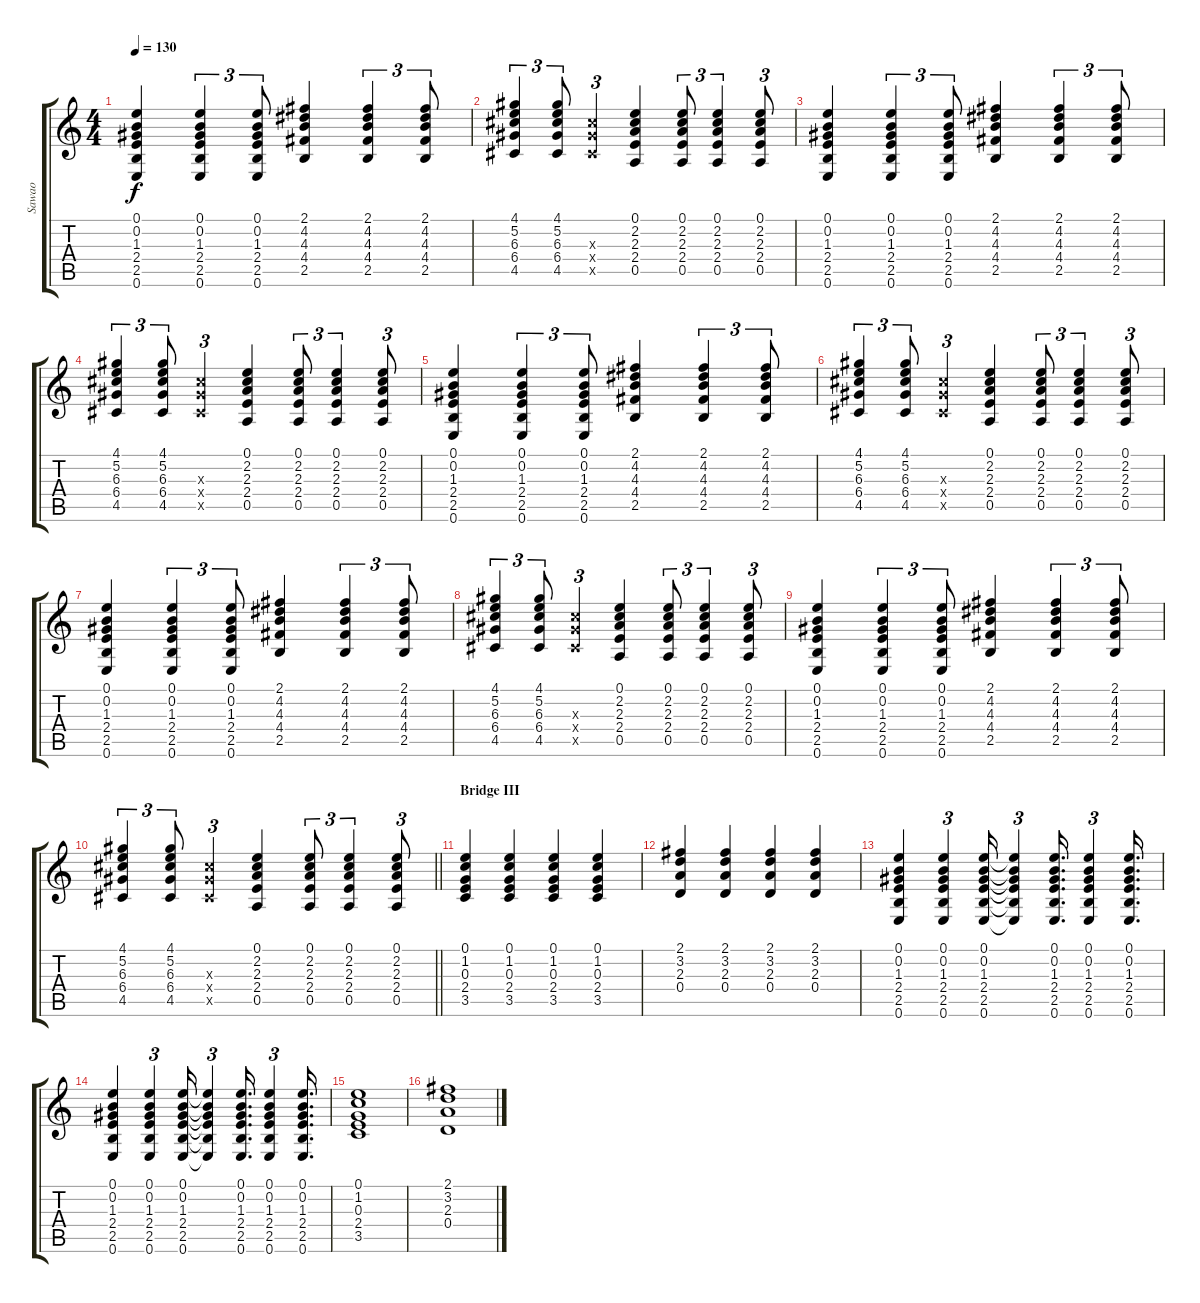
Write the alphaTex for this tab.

\track ("Sawao" "Sawao") {instrument distortionguitar}
\staff {score tabs}
\tuning (E4 B3 G3 D3 A2 E2) {hide}
\ts (4 4)
\tempo 130
\clef g2
\ks c
(0.1 0.2 1.3 2.4 2.5 0.6).4{dy f} (0.1 0.2 1.3 2.4 2.5 0.6).4{tu (3 2)} (0.1 0.2 1.3 2.4 2.5 0.6).8{tu (3 2)} (2.1 4.2 4.3 4.4 2.5).4 (2.1 4.2 4.3 4.4 2.5).4{tu (3 2)} (2.1 4.2 4.3 4.4 2.5).8{tu (3 2)} |
(4.1 5.2 6.3 6.4 4.5).4{tu (3 2)} (4.1 5.2 6.3 6.4 4.5).8{tu (3 2)} (6.3{x} 6.4{x} 4.5{x}).4{tu (3 2)} (0.1 2.2 2.3 2.4 0.5).4 (0.1 2.2 2.3 2.4 0.5).8{tu (3 2)} (0.1 2.2 2.3 2.4 0.5).4{tu (3 2)} (0.1 2.2 2.3 2.4 0.5).8{tu (3 2)} |
(0.1 0.2 1.3 2.4 2.5 0.6).4 (0.1 0.2 1.3 2.4 2.5 0.6).4{tu (3 2)} (0.1 0.2 1.3 2.4 2.5 0.6).8{tu (3 2)} (2.1 4.2 4.3 4.4 2.5).4 (2.1 4.2 4.3 4.4 2.5).4{tu (3 2)} (2.1 4.2 4.3 4.4 2.5).8{tu (3 2)} |
(4.1 5.2 6.3 6.4 4.5).4{tu (3 2)} (4.1 5.2 6.3 6.4 4.5).8{tu (3 2)} (6.3{x} 6.4{x} 4.5{x}).4{tu (3 2)} (0.1 2.2 2.3 2.4 0.5).4 (0.1 2.2 2.3 2.4 0.5).8{tu (3 2)} (0.1 2.2 2.3 2.4 0.5).4{tu (3 2)} (0.1 2.2 2.3 2.4 0.5).8{tu (3 2)} |
(0.1 0.2 1.3 2.4 2.5 0.6).4 (0.1 0.2 1.3 2.4 2.5 0.6).4{tu (3 2)} (0.1 0.2 1.3 2.4 2.5 0.6).8{tu (3 2)} (2.1 4.2 4.3 4.4 2.5).4 (2.1 4.2 4.3 4.4 2.5).4{tu (3 2)} (2.1 4.2 4.3 4.4 2.5).8{tu (3 2)} |
(4.1 5.2 6.3 6.4 4.5).4{tu (3 2)} (4.1 5.2 6.3 6.4 4.5).8{tu (3 2)} (6.3{x} 6.4{x} 4.5{x}).4{tu (3 2)} (0.1 2.2 2.3 2.4 0.5).4 (0.1 2.2 2.3 2.4 0.5).8{tu (3 2)} (0.1 2.2 2.3 2.4 0.5).4{tu (3 2)} (0.1 2.2 2.3 2.4 0.5).8{tu (3 2)} |
(0.1 0.2 1.3 2.4 2.5 0.6).4 (0.1 0.2 1.3 2.4 2.5 0.6).4{tu (3 2)} (0.1 0.2 1.3 2.4 2.5 0.6).8{tu (3 2)} (2.1 4.2 4.3 4.4 2.5).4 (2.1 4.2 4.3 4.4 2.5).4{tu (3 2)} (2.1 4.2 4.3 4.4 2.5).8{tu (3 2)} |
(4.1 5.2 6.3 6.4 4.5).4{tu (3 2)} (4.1 5.2 6.3 6.4 4.5).8{tu (3 2)} (6.3{x} 6.4{x} 4.5{x}).4{tu (3 2)} (0.1 2.2 2.3 2.4 0.5).4 (0.1 2.2 2.3 2.4 0.5).8{tu (3 2)} (0.1 2.2 2.3 2.4 0.5).4{tu (3 2)} (0.1 2.2 2.3 2.4 0.5).8{tu (3 2)} |
(0.1 0.2 1.3 2.4 2.5 0.6).4 (0.1 0.2 1.3 2.4 2.5 0.6).4{tu (3 2)} (0.1 0.2 1.3 2.4 2.5 0.6).8{tu (3 2)} (2.1 4.2 4.3 4.4 2.5).4 (2.1 4.2 4.3 4.4 2.5).4{tu (3 2)} (2.1 4.2 4.3 4.4 2.5).8{tu (3 2)} |
\barLineRight lightlight
(4.1 5.2 6.3 6.4 4.5).4{tu (3 2)} (4.1 5.2 6.3 6.4 4.5).8{tu (3 2)} (6.3{x} 6.4{x} 4.5{x}).4{tu (3 2)} (0.1 2.2 2.3 2.4 0.5).4 (0.1 2.2 2.3 2.4 0.5).8{tu (3 2)} (0.1 2.2 2.3 2.4 0.5).4{tu (3 2)} (0.1 2.2 2.3 2.4 0.5).8{tu (3 2)} |
\section ("" "Bridge III")
(0.1 1.2 0.3 2.4 3.5).4 (0.1 1.2 0.3 2.4 3.5).4 (0.1 1.2 0.3 2.4 3.5).4 (0.1 1.2 0.3 2.4 3.5).4 |
(2.1 3.2 2.3 0.4).4 (2.1 3.2 2.3 0.4).4 (2.1 3.2 2.3 0.4).4 (2.1 3.2 2.3 0.4).4 |
(0.1 0.2 1.3 2.4 2.5 0.6).4 (0.1 0.2 1.3 2.4 2.5 0.6).4{tu (3 2)} (0.1 0.2 1.3 2.4 2.5 0.6).16 (0.1{t} 0.2{t} 1.3{t} 2.4{t} 2.5{t} 0.6{t}).4{tu (3 2)} (0.1 0.2 1.3 2.4 2.5 0.6).16{d} (0.1 0.2 1.3 2.4 2.5 0.6).4{tu (3 2)} (0.1 0.2 1.3 2.4 2.5 0.6).16{d} |
(0.1 0.2 1.3 2.4 2.5 0.6).4 (0.1 0.2 1.3 2.4 2.5 0.6).4{tu (3 2)} (0.1 0.2 1.3 2.4 2.5 0.6).16 (0.1{t} 0.2{t} 1.3{t} 2.4{t} 2.5{t} 0.6{t}).4{tu (3 2)} (0.1 0.2 1.3 2.4 2.5 0.6).16{d} (0.1 0.2 1.3 2.4 2.5 0.6).4{tu (3 2)} (0.1 0.2 1.3 2.4 2.5 0.6).16{d} |
(0.1 1.2 0.3 2.4 3.5).1 |
(2.1 3.2 2.3 0.4).1
